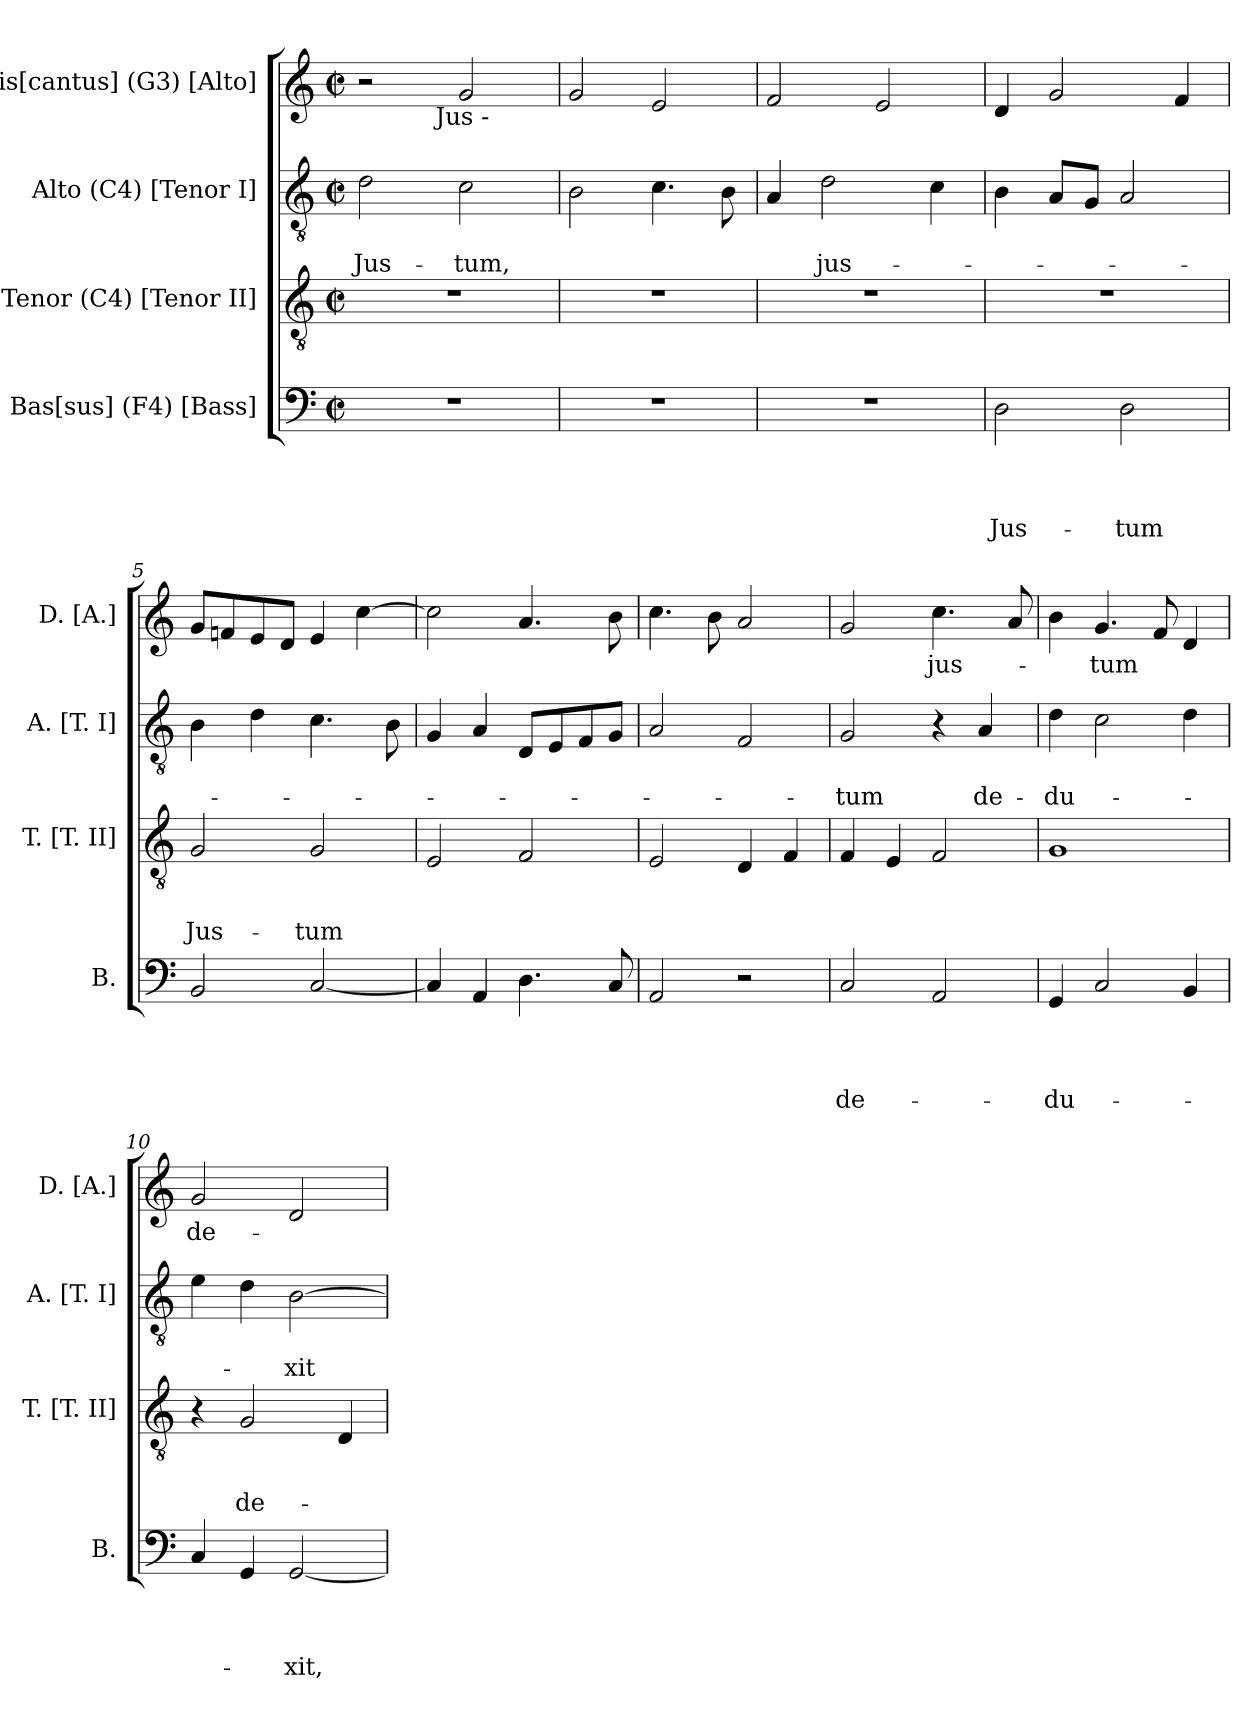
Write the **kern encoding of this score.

**kern	**text	**text	**text	**text	**kern	**text	**text	**text	**kern	**text	**text	**kern	**text
*part4	*part4	*part4	*part4	*part4	*part3	*part3	*part3	*part3	*part2	*part2	*part2	*part1	*part1
*staff4	*staff4	*staff4	*staff4	*staff4	*staff3	*staff3	*staff3	*staff3	*staff2	*staff2	*staff2	*staff1	*staff1
*I"Bas[sus] (F4) [Bass]	*	*	*	*	*I"Tenor (C4) [Tenor II]	*	*	*	*I"Alto (C4) [Tenor I]	*	*	*I"Dis[cantus] (G3) [Alto]	*
*I'B.	*	*	*	*	*I'T. [T. II]	*	*	*	*I'A. [T. I]	*	*	*I'D. [A.]	*
*clefF4	*	*	*	*	*clefGv2	*	*	*	*clefGv2	*	*	*clefG2	*
*k[]	*	*	*	*	*k[]	*	*	*	*k[]	*	*	*k[]	*
*C:	*	*	*	*	*C:	*	*	*	*C:	*	*	*C:	*
*M2/2	*	*	*	*	*M2/2	*	*	*	*M2/2	*	*	*M2/2	*
*met(c|)	*	*	*	*	*met(c|)	*	*	*	*met(c|)	*	*	*met(c|)	*
=1	=1	=1	=1	=1	=1	=1	=1	=1	=1	=1	=1	=1	=1
!	!	!	!	!	!	!	!	!	!	!	!LO:LY:b	!	!
*	*	*	*	*	*	*	*	*	*	*	*	*^	*
1r	.	.	.	.	1r	.	.	.	2d\	.	Jus-	2r	4..ryy	.
!	!	!	!	!	!	!	!	!	!	!	!	!	!LO:TX:b:t=Jus -	!
.	.	.	.	.	.	.	.	.	.	.	.	.	2ryy	.
!	!	!	!	!	!	!	!	!	!	!	!LO:LY:b	!	!	!
.	.	.	.	.	.	.	.	.	2c\	.	-tum,	2g/	.	.
.	.	.	.	.	.	.	.	.	.	.	.	.	16ryy	.
=2	=2	=2	=2	=2	=2	=2	=2	=2	=2	=2	=2	=2	=2	=2
!	!	!	!	!	!	!	!	!	!	!	!	!LO:TX:b:t=tum,	!	!
*	*	*	*	*	*	*	*	*	*	*	*	*v	*v	*
1r	.	.	.	.	1r	.	.	.	2B\	.	.	2g/	.
.	.	.	.	.	.	.	.	.	4.c\	.	.	2e/	.
.	.	.	.	.	.	.	.	.	8B\	.	.	.	.
=3	=3	=3	=3	=3	=3	=3	=3	=3	=3	=3	=3	=3	=3
1r	.	.	.	.	1r	.	.	.	4A/	.	.	2f/	.
!	!	!	!	!	!	!	!	!	!	!	!LO:LY:b	!	!
.	.	.	.	.	.	.	.	.	2d\	.	jus-	.	.
.	.	.	.	.	.	.	.	.	.	.	.	2e/	.
.	.	.	.	.	.	.	.	.	4c\	.	.	.	.
=4	=4	=4	=4	=4	=4	=4	=4	=4	=4	=4	=4	=4	=4
!	!	!	!	!LO:LY:b	!	!	!	!	!	!	!	!	!
2D\	.	.	.	Jus-	1r	.	.	.	4B\	.	.	4d/	.
.	.	.	.	.	.	.	.	.	8A/L	.	.	2g/	.
.	.	.	.	.	.	.	.	.	8G/J	.	.	.	.
!	!	!	!	!LO:LY:b	!	!	!	!	!	!	!	!	!
2D\	.	.	.	-tum	.	.	.	.	2A/	.	.	.	.
.	.	.	.	.	.	.	.	.	.	.	.	4f/	.
=5	=5	=5	=5	=5	=5	=5	=5	=5	=5	=5	=5	=5	=5
!	!	!	!	!	!	!	!	!LO:LY:b	!	!	!	!	!
2BB/	.	.	.	.	2G/	.	.	Jus-	4B\	.	.	8g/L	.
.	.	.	.	.	.	.	.	.	.	.	.	8fn/	.
.	.	.	.	.	.	.	.	.	4d\	.	.	8e/	.
.	.	.	.	.	.	.	.	.	.	.	.	8d/J	.
!	!	!	!	!	!	!	!	!LO:LY:b	!	!	!	!	!
[<2C/	.	.	.	.	2G/	.	.	-tum	4.c\	.	.	4e/	.
.	.	.	.	.	.	.	.	.	.	.	.	[>4cc\	.
.	.	.	.	.	.	.	.	.	8B\	.	.	.	.
=6	=6	=6	=6	=6	=6	=6	=6	=6	=6	=6	=6	=6	=6
4C/]	.	.	.	.	2E/	.	.	.	4G/	.	.	2cc\]	.
4AA/	.	.	.	.	.	.	.	.	4A/	.	.	.	.
4.D\	.	.	.	.	2F/	.	.	.	8D/L	.	.	4.a/	.
.	.	.	.	.	.	.	.	.	8E/	.	.	.	.
.	.	.	.	.	.	.	.	.	8F/	.	.	.	.
8C/	.	.	.	.	.	.	.	.	8G/J	.	.	8b\	.
=7	=7	=7	=7	=7	=7	=7	=7	=7	=7	=7	=7	=7	=7
2AA/	.	.	.	.	2E/	.	.	.	2A/	.	.	4.cc\	.
.	.	.	.	.	.	.	.	.	.	.	.	8b\	.
2r	.	.	.	.	4D/	.	.	.	2F/	.	.	2a/	.
.	.	.	.	.	4F/	.	.	.	.	.	.	.	.
!!LO:LB:g=z
=8	=8	=8	=8	=8	=8	=8	=8	=8	=8	=8	=8	=8	=8
!	!	!	!	!LO:LY:b	!	!	!	!	!	!	!LO:LY:b	!	!
2C/	.	.	.	de-	4F/	.	.	.	2G/	.	-tum	2g/	.
.	.	.	.	.	4E/	.	.	.	.	.	.	.	.
!	!	!	!	!	!	!	!	!	!	!	!	!	!LO:LY:b
2AA/	.	.	.	.	2F/	.	.	.	4r	.	.	4.cc\	jus-
!	!	!	!	!	!	!	!	!	!	!	!LO:LY:b	!	!
.	.	.	.	.	.	.	.	.	4A/	.	de-	.	.
.	.	.	.	.	.	.	.	.	.	.	.	8a/	.
=9	=9	=9	=9	=9	=9	=9	=9	=9	=9	=9	=9	=9	=9
!	!	!	!	!LO:LY:b	!	!	!	!	!	!	!LO:LY:b	!	!
4GG/	.	.	.	-du-	1G	.	.	.	4d\	.	-du-	4b\	.
!	!	!	!	!	!	!	!	!	!	!	!	!	!LO:LY:b
2C/	.	.	.	.	.	.	.	.	2c\	.	.	4.g/	-tum
.	.	.	.	.	.	.	.	.	.	.	.	8f/	.
4BB/	.	.	.	.	.	.	.	.	4d\	.	.	4d/	.
=10	=10	=10	=10	=10	=10	=10	=10	=10	=10	=10	=10	=10	=10
!	!	!	!	!	!	!	!	!	!	!	!	!	!LO:LY:b
4C/	.	.	.	.	4r	.	.	.	4e\	.	.	2g/	de-
!	!	!	!	!	!	!	!	!LO:LY:b	!	!	!	!	!
4GG/	.	.	.	.	2G/	.	.	de-	4d\	.	.	.	.
!	!	!	!	!LO:LY:b	!	!	!	!	!	!	!LO:LY:b	!	!
[<2GG/	.	.	.	-xit,	.	.	.	.	[>2B\	.	-xit	2d/	.
.	.	.	.	.	4D/	.	.	.	.	.	.	.	.
=	=	=	=	=	=	=	=	=	=	=	=	=	=
*-	*-	*-	*-	*-	*-	*-	*-	*-	*-	*-	*-	*-	*-
